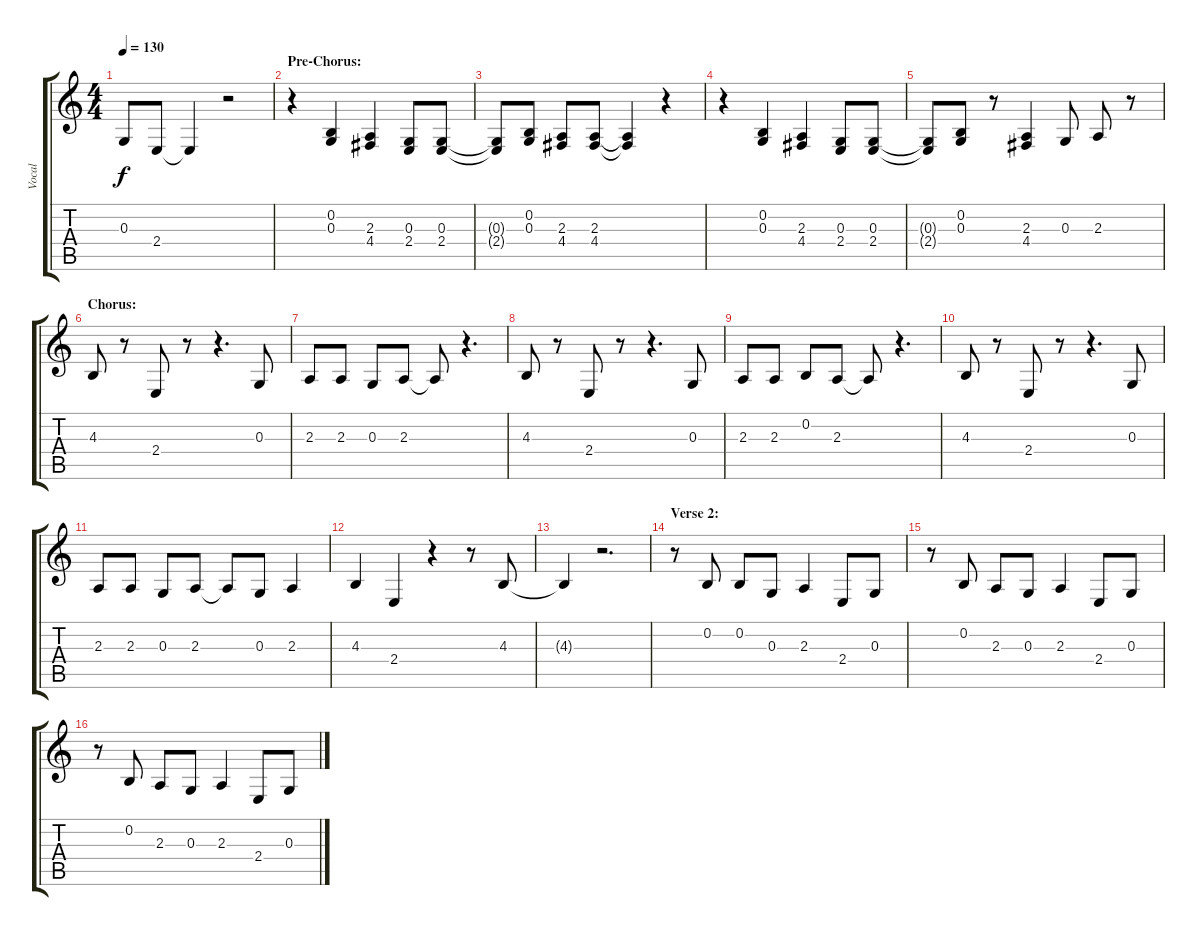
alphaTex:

\track ("Vocal" "Vocal") {instrument oboe}
\staff {score tabs}
\tuning (E4 B3 G3 D3 A2 E2) {hide}
\ts (4 4)
\tempo 130
\clef g2
\ks c
0.3{t}.8{dy f} 2.4.8 2.4{t}.4 r.2 |
\section ("" "Pre-Chorus:")
r.4 (0.2 0.3).4 (2.3 4.4).4 (0.3 2.4).8 (0.3 2.4).8 |
(0.3{t} 2.4{t}).8 (0.2 0.3).8 (2.3 4.4).8 (2.3 4.4).8 (2.3{t} 4.4{t}).4 r.4 |
r.4 (0.2 0.3).4 (2.3 4.4).4 (0.3 2.4).8 (0.3 2.4).8 |
(0.3{t} 2.4{t}).8 (0.2 0.3).8 r.8 (2.3 4.4).4 0.3.8 2.3.8 r.8 |
\section ("" "Chorus:")
4.3.8 r.8 2.4.8 r.8 r.4{d} 0.3.8 |
2.3.8 2.3.8 0.3.8 2.3.8 2.3{t}.8 r.4{d} |
4.3.8 r.8 2.4.8 r.8 r.4{d} 0.3.8 |
2.3.8 2.3.8 0.2.8 2.3.8 2.3{t}.8 r.4{d} |
4.3.8 r.8 2.4.8 r.8 r.4{d} 0.3.8 |
2.3.8 2.3.8 0.3.8 2.3.8 2.3{t}.8 0.3.8 2.3.4 |
4.3.4 2.4.4 r.4 r.8 4.3.8 |
4.3{t}.4 r.2{d} |
\section ("" "Verse 2:")
r.8 0.2.8 0.2.8 0.3.8 2.3.4 2.4.8 0.3.8 |
r.8 0.2.8 2.3.8 0.3.8 2.3.4 2.4.8 0.3.8 |
r.8 0.2.8 2.3.8 0.3.8 2.3.4 2.4.8 0.3.8
